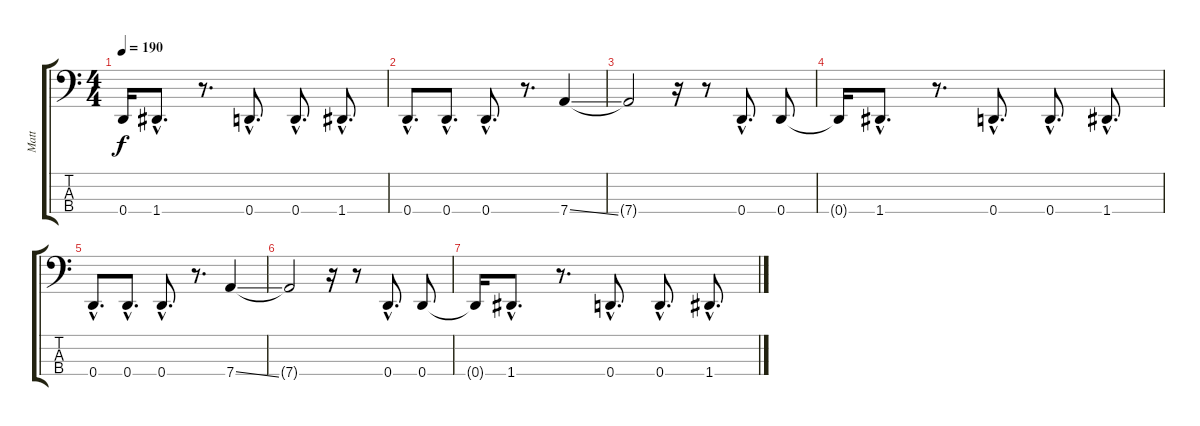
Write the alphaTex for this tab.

\track ("Matt" "Matt") {instrument electricbasspick}
\staff {score tabs}
\tuning (G2 D2 A1 D1) {hide}
\ts (4 4)
\tempo 190
\clef f4
\ks c
0.4{t}.16{dy f} 1.4{hac}.8{d} r.8{d} 0.4{hac}.8{d} 0.4{hac}.8{d} 1.4{hac}.8{d} |
0.4{hac}.8{d} 0.4{hac}.8{d} 0.4{hac}.8{d} r.8{d} 7.4{ss}.4 |
7.4{t}.2 r.16 r.8 0.4{hac}.8{d} 0.4.8 |
0.4{t}.16 1.4{hac}.8{d} r.8{d} 0.4{hac}.8{d} 0.4{hac}.8{d} 1.4{hac}.8{d} |
0.4{hac}.8{d} 0.4{hac}.8{d} 0.4{hac}.8{d} r.8{d} 7.4{ss}.4 |
7.4{t}.2 r.16 r.8 0.4{hac}.8{d} 0.4.8 |
0.4{t}.16 1.4{hac}.8{d} r.8{d} 0.4{hac}.8{d} 0.4{hac}.8{d} 1.4{hac}.8{d}
